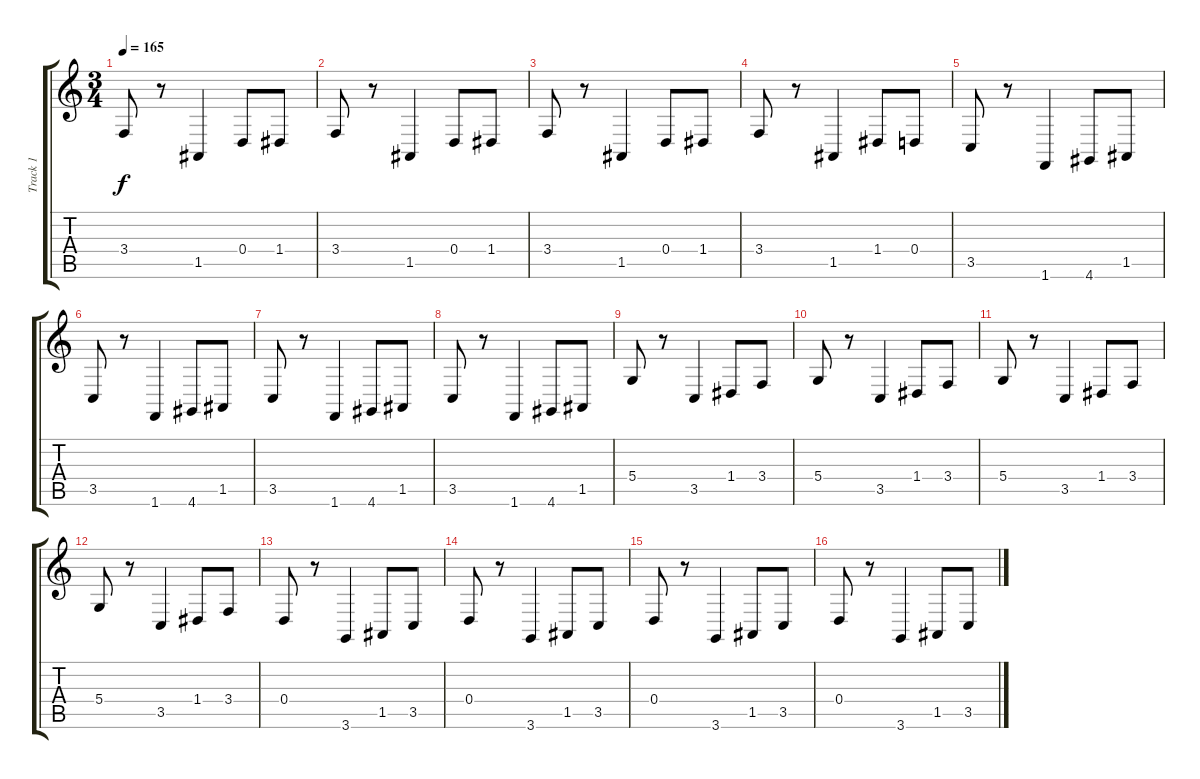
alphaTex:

\track ("Track 1" "Track 1") {instrument violin}
\staff {score tabs}
\tuning (E4 B3 G3 D3 A2 E2) {hide}
\ts (3 4)
\tempo 165
\clef g2
\ks c
3.4.8{dy f} r.8 1.5.4 0.4.8 1.4.8 |
3.4.8 r.8 1.5.4 0.4.8 1.4.8 |
3.4.8 r.8 1.5.4 0.4.8 1.4.8 |
3.4.8 r.8 1.5.4 1.4.8 0.4.8 |
3.5.8 r.8 1.6.4 4.6.8 1.5.8 |
3.5.8 r.8 1.6.4 4.6.8 1.5.8 |
3.5.8 r.8 1.6.4 4.6.8 1.5.8 |
3.5.8 r.8 1.6.4 4.6.8 1.5.8 |
5.4.8 r.8 3.5.4 1.4.8 3.4.8 |
5.4.8 r.8 3.5.4 1.4.8 3.4.8 |
5.4.8 r.8 3.5.4 1.4.8 3.4.8 |
5.4.8 r.8 3.5.4 1.4.8 3.4.8 |
0.4.8 r.8 3.6.4 1.5.8 3.5.8 |
0.4.8 r.8 3.6.4 1.5.8 3.5.8 |
0.4.8 r.8 3.6.4 1.5.8 3.5.8 |
0.4.8 r.8 3.6.4 1.5.8 3.5.8
